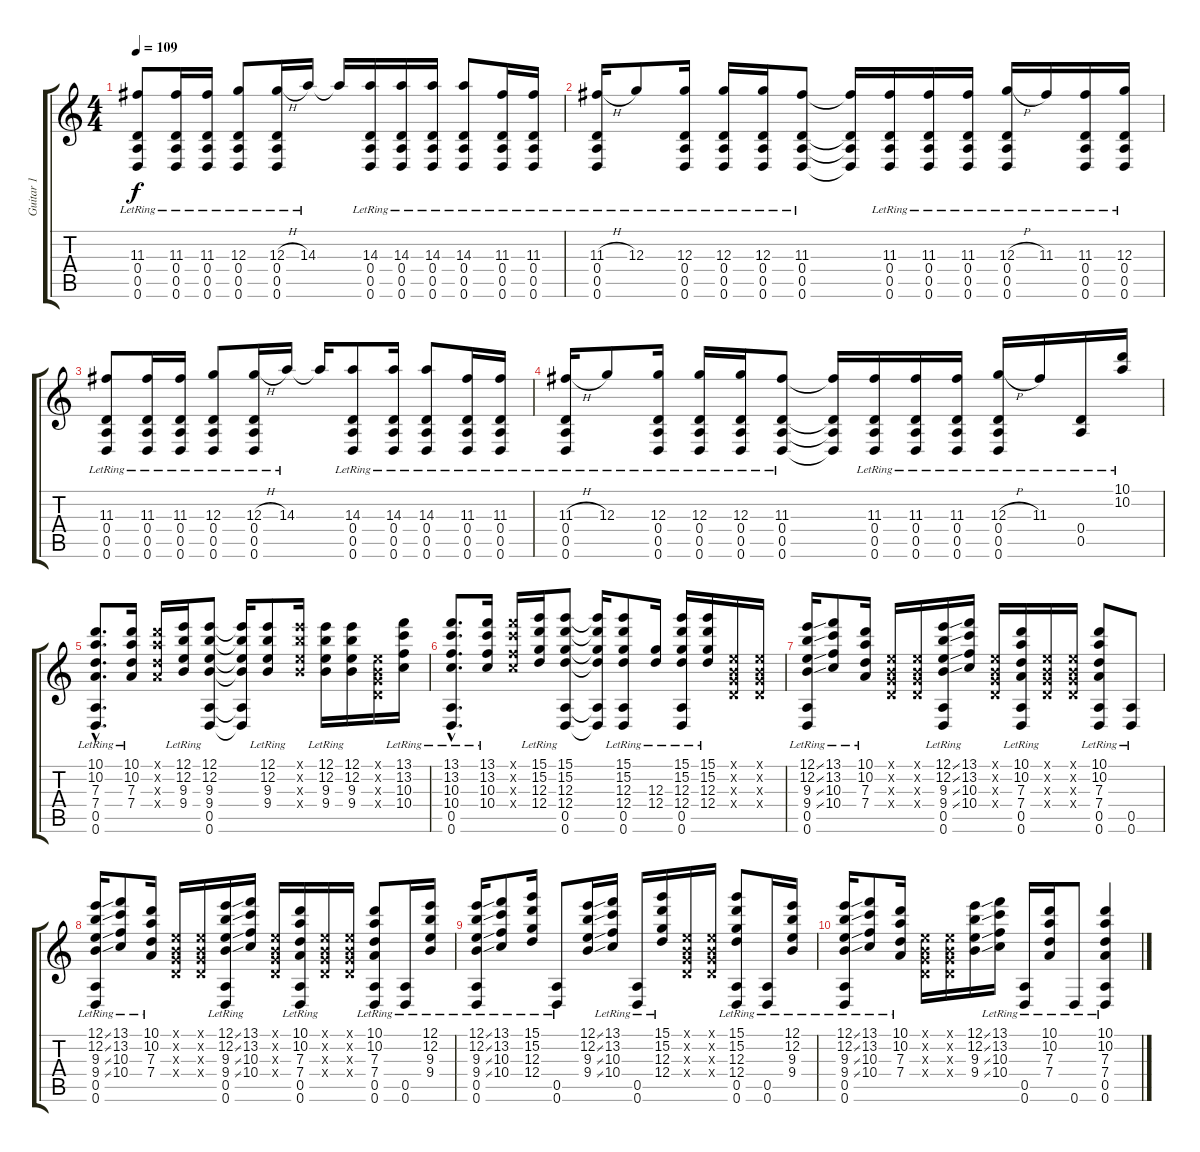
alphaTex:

\track ("Guitar 1" "Guitar 1") {instrument electricguitarclean}
\staff {score tabs}
\tuning (E4 B3 G3 D3 A2 D2) {hide}
\ts (4 4)
\tempo 109
\clef g2
\ks c
(11.3{lr} 0.4{lr} 0.5{lr} 0.6{lr}).8{dy f instrument electricguitarclean} (11.3{lr} 0.4{lr} 0.5{lr} 0.6{lr}).16 (11.3{lr} 0.4{lr} 0.5{lr} 0.6{lr}).16 (12.3{lr} 0.4{lr} 0.5{lr} 0.6{lr}).8 (12.3{h} 0.4{lr} 0.5{lr} 0.6{lr}).16 14.3{lr}.16 14.3{t}.16 (14.3{lr} 0.4{lr} 0.5{lr} 0.6{lr}).16 (14.3{lr} 0.4{lr} 0.5{lr} 0.6{lr}).16 (14.3{lr} 0.4{lr} 0.5{lr} 0.6{lr}).16 (14.3{lr} 0.4{lr} 0.5{lr} 0.6{lr}).8 (11.3{lr} 0.4{lr} 0.5{lr} 0.6{lr}).16 (11.3{lr} 0.4{lr} 0.5{lr} 0.6{lr}).16 |
(11.3{h} 0.4{lr} 0.5{lr} 0.6{lr}).16 12.3{lr}.8 (12.3{lr} 0.4{lr} 0.5{lr} 0.6{lr}).16 (12.3{lr} 0.4{lr} 0.5{lr} 0.6{lr}).16 (12.3{lr} 0.4{lr} 0.5{lr} 0.6{lr}).16 (11.3{lr} 0.4{lr} 0.5{lr} 0.6{lr}).8 (11.3{t} 0.4{t} 0.5{t} 0.6{t}).16 (11.3{lr} 0.4{lr} 0.5{lr} 0.6{lr}).16 (11.3{lr} 0.4{lr} 0.5{lr} 0.6{lr}).16 (11.3{lr} 0.4{lr} 0.5{lr} 0.6{lr}).16 (12.3{h} 0.4{lr} 0.5{lr} 0.6{lr}).16 11.3{lr}.16 (11.3{lr} 0.4{lr} 0.5{lr} 0.6{lr}).16 (12.3{lr} 0.4{lr} 0.5{lr} 0.6{lr}).16 |
(11.3{lr} 0.4{lr} 0.5{lr} 0.6{lr}).8 (11.3{lr} 0.4{lr} 0.5{lr} 0.6{lr}).16 (11.3{lr} 0.4{lr} 0.5{lr} 0.6{lr}).16 (12.3{lr} 0.4{lr} 0.5{lr} 0.6{lr}).8 (12.3{h} 0.4{lr} 0.5{lr} 0.6{lr}).16 14.3{lr}.16 14.3{t}.16 (14.3{lr} 0.4{lr} 0.5{lr} 0.6{lr}).8 (14.3{lr} 0.4{lr} 0.5{lr} 0.6{lr}).16 (14.3{lr} 0.4{lr} 0.5{lr} 0.6{lr}).8 (11.3{lr} 0.4{lr} 0.5{lr} 0.6{lr}).16 (11.3{lr} 0.4{lr} 0.5{lr} 0.6{lr}).16 |
(11.3{h} 0.4{lr} 0.5{lr} 0.6{lr}).16 12.3{lr}.8 (12.3{lr} 0.4{lr} 0.5{lr} 0.6{lr}).16 (12.3{lr} 0.4{lr} 0.5{lr} 0.6{lr}).16 (12.3{lr} 0.4{lr} 0.5{lr} 0.6{lr}).16 (11.3{lr} 0.4{lr} 0.5{lr} 0.6{lr}).8 (11.3{t} 0.4{t} 0.5{t} 0.6{t}).16 (11.3{lr} 0.4{lr} 0.5{lr} 0.6{lr}).16 (11.3{lr} 0.4{lr} 0.5{lr} 0.6{lr}).16 (11.3{lr} 0.4{lr} 0.5{lr} 0.6{lr}).16 (12.3{h} 0.4{lr} 0.5{lr} 0.6{lr}).16 11.3{lr}.16 (0.4{lr} 0.5{lr}).16 (10.1{lr} 10.2{lr}).16 |
(10.1{hac lr} 10.2{hac lr} 7.3{hac lr} 7.4{hac lr} 0.5{hac lr} 0.6{hac lr}).8{d} (10.1{lr} 10.2{lr} 7.3{lr} 7.4{lr}).16 (10.1{x} 10.2{x} 7.3{x} 7.4{x}).16 (12.1{lr} 12.2{lr} 9.3{lr} 9.4{lr}).16 (12.1{lr} 12.2{lr} 9.3{lr} 9.4{lr} 0.5{lr} 0.6{lr}).8 (12.1{t} 12.2{t} 9.3{t} 9.4{t} 0.5{t} 0.6{t}).16 (12.1{lr} 12.2{lr} 9.3{lr} 9.4{lr}).8 (12.1{x} 12.2{x} 9.3{x} 9.4{x}).16 (12.1{lr} 12.2{lr} 9.3{lr} 9.4{lr}).16 (12.1{lr} 12.2{lr} 9.3{lr} 9.4{lr}).16 (0.1{x} 0.2{x} 0.3{x} 0.4{x}).16 (13.1{lr} 13.2{lr} 10.3{lr} 10.4{lr}).16 |
(13.1{hac lr} 13.2{hac lr} 10.3{hac lr} 10.4{hac lr} 0.5{hac lr} 0.6{hac lr}).8{d} (13.1{lr} 13.2{lr} 10.3{lr} 10.4{lr}).16 (13.1{x} 13.2{x} 10.3{x} 10.4{x}).16 (15.1{lr} 15.2{lr} 12.3{lr} 12.4{lr}).16 (15.1{lr} 15.2{lr} 12.3{lr} 12.4{lr} 0.5{lr} 0.6{lr}).8 (15.1{t} 15.2{t} 12.3{t} 12.4{t} 0.5{t} 0.6{t}).16 (15.1{lr} 15.2{lr} 12.3{lr} 12.4{lr} 0.5{lr} 0.6{lr}).8 (12.3{lr} 12.4{lr}).16 (15.1{lr} 15.2{lr} 12.3{lr} 12.4{lr} 0.5{lr} 0.6{lr}).16 (15.1{lr} 15.2{lr} 12.3{lr} 12.4{lr}).16 (0.1{x} 0.2{x} 0.3{x} 0.4{x}).16 (0.1{x} 0.2{x} 0.3{x} 0.4{x}).16 |
(12.1{ss} 12.2{ss} 9.3{ss} 9.4{ss} 0.5{lr} 0.6{lr}).16 (13.1{lr} 13.2{lr} 10.3{lr} 10.4{lr}).8 (10.1{lr} 10.2{lr} 7.3{lr} 7.4{lr}).16 (0.1{x} 0.2{x} 0.3{x} 0.4{x}).16 (0.1{x} 0.2{x} 0.3{x} 0.4{x}).16 (12.1{ss} 12.2{ss} 9.3{ss} 9.4{ss} 0.5{lr} 0.6{lr}).16 (13.1{lr} 13.2{lr} 10.3{lr} 10.4{lr}).16 (0.1{x} 0.2{x} 0.3{x} 0.4{x}).16 (10.1{lr} 10.2{lr} 7.3{lr} 7.4{lr} 0.5{lr} 0.6{lr}).16 (0.1{x} 0.2{x} 0.3{x} 0.4{x}).16 (0.1{x} 0.2{x} 0.3{x} 0.4{x}).16 (10.1{lr} 10.2{lr} 7.3{lr} 7.4{lr} 0.5{lr} 0.6{lr}).8 (0.5{lr} 0.6{lr}).8 |
(12.1{ss} 12.2{ss} 9.3{ss} 9.4{ss} 0.5{lr} 0.6{lr}).16 (13.1{lr} 13.2{lr} 10.3{lr} 10.4{lr}).8 (10.1{lr} 10.2{lr} 7.3{lr} 7.4{lr}).16 (0.1{x} 0.2{x} 0.3{x} 0.4{x}).16 (0.1{x} 0.2{x} 0.3{x} 0.4{x}).16 (12.1{ss} 12.2{ss} 9.3{ss} 9.4{ss} 0.5{lr} 0.6{lr}).16 (13.1{lr} 13.2{lr} 10.3{lr} 10.4{lr}).16 (0.1{x} 0.2{x} 0.3{x} 0.4{x}).16 (10.1{lr} 10.2{lr} 7.3{lr} 7.4{lr} 0.5{lr} 0.6{lr}).16 (0.1{x} 0.2{x} 0.3{x} 0.4{x}).16 (0.1{x} 0.2{x} 0.3{x} 0.4{x}).16 (10.1{lr} 10.2{lr} 7.3{lr} 7.4{lr} 0.5{lr} 0.6{lr}).8 (0.5{lr} 0.6{lr}).16 (12.1{lr} 12.2{lr} 9.3{lr} 9.4{lr}).16 |
(12.1{ss} 12.2{ss} 9.3{ss} 9.4{ss} 0.5{lr} 0.6{lr}).16 (13.1{lr} 13.2{lr} 10.3{lr} 10.4{lr}).8 (15.1{lr} 15.2{lr} 12.3{lr} 12.4{lr}).16 (0.5{lr} 0.6{lr}).8 (12.1{ss} 12.2{ss} 9.3{ss} 9.4{ss}).16 (13.1{lr} 13.2{lr} 10.3{lr} 10.4{lr}).16 (0.5{lr} 0.6{lr}).16 (15.1{lr} 15.2{lr} 12.3{lr} 12.4{lr}).16 (0.1{x} 0.2{x} 0.3{x} 0.4{x}).16 (0.1{x} 0.2{x} 0.3{x} 0.4{x}).16 (15.1{lr} 15.2{lr} 12.3{lr} 12.4{lr} 0.5{lr} 0.6{lr}).8 (0.5{lr} 0.6{lr}).16 (12.1{lr} 12.2{lr} 9.3{lr} 9.4{lr}).16 |
(12.1{ss} 12.2{ss} 9.3{ss} 9.4{ss} 0.5{lr} 0.6{lr}).16 (13.1{lr} 13.2{lr} 10.3{lr} 10.4{lr}).8 (10.1{lr} 10.2{lr} 7.3{lr} 7.4{lr}).16 (0.1{x} 0.2{x} 0.3{x} 0.4{x}).16 (0.1{x} 0.2{x} 0.3{x} 0.4{x}).16 (12.1{ss} 12.2{ss} 9.3{ss} 9.4{ss}).16 (13.1{lr} 13.2{lr} 10.3{lr} 10.4{lr}).16 (0.5{lr} 0.6{lr}).16 (10.1{lr} 10.2{lr} 7.3{lr} 7.4{lr}).16 0.6{lr}.8 (10.1{lr} 10.2{lr} 7.3{lr} 7.4{lr} 0.5{lr} 0.6{lr}).4
